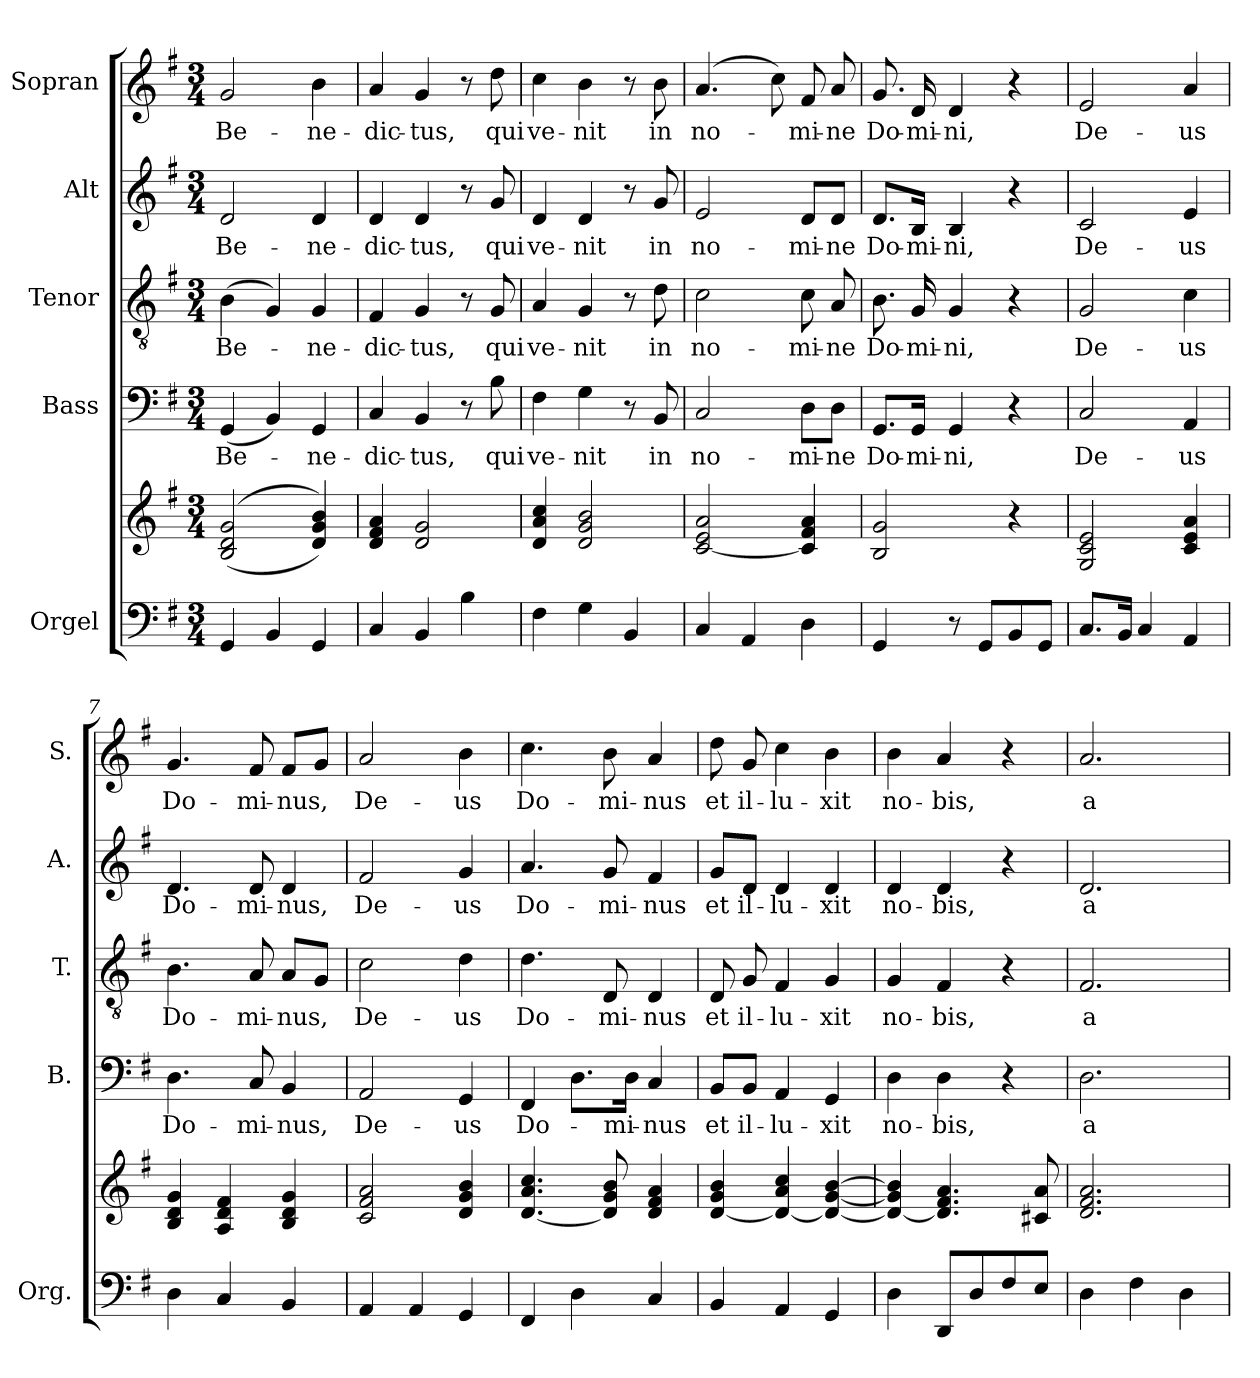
**kern	**kern	**kern	**text	**kern	**text	**kern	**text	**kern	**text
*part5	*part5	*part4	*part4	*part3	*part3	*part2	*part2	*part1	*part1
*staff6	*staff5	*staff4	*staff4	*staff3	*staff3	*staff2	*staff2	*staff1	*staff1
*I"Orgel	*	*I"Bass	*	*I"Tenor	*	*I"Alt	*	*I"Sopran	*
*I'Org.	*	*I'B.	*	*I'T.	*	*I'A.	*	*I'S.	*
*clefF4	*clefG2	*clefF4	*	*clefGv2	*	*clefG2	*	*clefG2	*
*k[f#]	*k[f#]	*k[f#]	*	*k[f#]	*	*k[f#]	*	*k[f#]	*
*G:	*G:	*G:	*	*G:	*	*G:	*	*G:	*
*M3/4	*M3/4	*M3/4	*	*M3/4	*	*M3/4	*	*M3/4	*
=1	=1	=1	=1	=1	=1	=1	=1	=1	=1
!	!	!	!LO:LY:b	!	!LO:LY:b	!	!LO:LY:b	!	!LO:LY:b
4GG/	(<(2B/ 2d/ 2g/	(<4GG/	Be-	(>4B\	Be-	2d/	Be-	2g/	Be-
4BB/	.	4BB/)	.	4G/)	.	.	.	.	.
!	!	!	!LO:LY:b	!	!LO:LY:b	!	!LO:LY:b	!	!LO:LY:b
4GG/	4d/ 4g/ 4b/))	4GG/	-ne-	4G/	-ne-	4d/	-ne-	4b\	-ne-
=2	=2	=2	=2	=2	=2	=2	=2	=2	=2
!	!	!	!LO:LY:b	!	!LO:LY:b	!	!LO:LY:b	!	!LO:LY:b
4C/	4d/ 4f#/ 4a/	4C/	-dic-	4F#/	-dic-	4d/	-dic-	4a/	-dic-
!	!	!	!LO:LY:b	!	!LO:LY:b	!	!LO:LY:b	!	!LO:LY:b
4BB/	2d/ 2g/	4BB/	-tus,	4G/	-tus,	4d/	-tus,	4g/	-tus,
4B\	.	8r	.	8r	.	8r	.	8r	.
!	!	!	!LO:LY:b	!	!LO:LY:b	!	!LO:LY:b	!	!LO:LY:b
.	.	8B\	qui	8G/	qui	8g/	qui	8dd\	qui
=3	=3	=3	=3	=3	=3	=3	=3	=3	=3
!	!	!	!LO:LY:b	!	!LO:LY:b	!	!LO:LY:b	!	!LO:LY:b
4F#\	4d/ 4a/ 4cc/	4F#\	ve-	4A/	ve-	4d/	ve-	4cc\	ve-
!	!	!	!LO:LY:b	!	!LO:LY:b	!	!LO:LY:b	!	!LO:LY:b
4G\	2d/ 2g/ 2b/	4G\	-nit	4G/	-nit	4d/	-nit	4b\	-nit
4BB/	.	8r	.	8r	.	8r	.	8r	.
!	!	!	!LO:LY:b	!	!LO:LY:b	!	!LO:LY:b	!	!LO:LY:b
.	.	8BB/	in	8d\	in	8g/	in	8b\	in
=4	=4	=4	=4	=4	=4	=4	=4	=4	=4
!	!	!	!LO:LY:b	!	!LO:LY:b	!	!LO:LY:b	!	!LO:LY:b
4C/	[2c/ 2e/ 2a/	2C/	no-	2c\	no-	2e/	no-	(4.a/	no-
4AA/	.	.	.	.	.	.	.	.	.
.	.	.	.	.	.	.	.	8cc\)	.
!	!	!	!LO:LY:b	!	!LO:LY:b	!	!LO:LY:b	!	!LO:LY:b
4D\	4c/] 4f#/ 4a/	8D\L	-mi-	8c\	-mi-	8d/L	-mi-	8f#/	-mi-
!	!	!	!LO:LY:b	!	!LO:LY:b	!	!LO:LY:b	!	!LO:LY:b
.	.	8D\J	-ne	8A/	-ne	8d/J	-ne	8a/	-ne
=5	=5	=5	=5	=5	=5	=5	=5	=5	=5
!	!	!	!LO:LY:b	!	!LO:LY:b	!	!LO:LY:b	!	!LO:LY:b
4GG/	2B/ 2g/	8.GG/L	Do-	8.B\	Do-	8.d/L	Do-	8.g/	Do-
!	!	!	!LO:LY:b	!	!LO:LY:b	!	!LO:LY:b	!	!LO:LY:b
.	.	16GG/Jk	-mi-	16G/	-mi-	16B/Jk	-mi-	16d/	-mi-
!	!	!	!LO:LY:b	!	!LO:LY:b	!	!LO:LY:b	!	!LO:LY:b
8r	.	4GG/	-ni,	4G/	-ni,	4B/	-ni,	4d/	-ni,
8GG/L	.	.	.	.	.	.	.	.	.
8BB/	4r	4r	.	4r	.	4r	.	4r	.
8GG/J	.	.	.	.	.	.	.	.	.
=6	=6	=6	=6	=6	=6	=6	=6	=6	=6
!	!	!	!LO:LY:b	!	!LO:LY:b	!	!LO:LY:b	!	!LO:LY:b
8.C/L	2G/ 2c/ 2e/	2C/	De-	2G/	De-	2c/	De-	2e/	De-
16BB/Jk	.	.	.	.	.	.	.	.	.
4C/	.	.	.	.	.	.	.	.	.
!	!	!	!LO:LY:b	!	!LO:LY:b	!	!LO:LY:b	!	!LO:LY:b
4AA/	4c/ 4e/ 4a/	4AA/	-us	4c\	-us	4e/	-us	4a/	-us
!!LO:LB:g=z
=7	=7	=7	=7	=7	=7	=7	=7	=7	=7
!	!	!	!LO:LY:b	!	!LO:LY:b	!	!LO:LY:b	!	!LO:LY:b
4D\	4B/ 4d/ 4g/	4.D\	Do-	4.B\	Do-	4.d/	Do-	4.g/	Do-
4C/	4A/ 4d/ 4f#/	.	.	.	.	.	.	.	.
!	!	!	!LO:LY:b	!	!LO:LY:b	!	!LO:LY:b	!	!LO:LY:b
.	.	8C/	-mi-	8A/	-mi-	8d/	-mi-	8f#/	-mi-
!	!	!	!LO:LY:b	!	!LO:LY:b	!	!LO:LY:b	!	!LO:LY:b
4BB/	4B/ 4d/ 4g/	4BB/	-nus,	8A/L	-nus,	4d/	-nus,	8f#/L	-nus,
.	.	.	.	8G/J	.	.	.	8g/J	.
=8	=8	=8	=8	=8	=8	=8	=8	=8	=8
!	!	!	!LO:LY:b	!	!LO:LY:b	!	!LO:LY:b	!	!LO:LY:b
4AA/	2c/ 2f#/ 2a/	2AA/	De-	2c\	De-	2f#/	De-	2a/	De-
4AA/	.	.	.	.	.	.	.	.	.
!	!	!	!LO:LY:b	!	!LO:LY:b	!	!LO:LY:b	!	!LO:LY:b
4GG/	4d/ 4g/ 4b/	4GG/	-us	4d\	-us	4g/	-us	4b\	-us
=9	=9	=9	=9	=9	=9	=9	=9	=9	=9
!	!	!	!LO:LY:b	!	!LO:LY:b	!	!LO:LY:b	!	!LO:LY:b
4FF#/	[4.d/ 4.a/ 4.cc/	4FF#/	Do-	4.d\	Do-	4.a/	Do-	4.cc\	Do-
4D\	.	8.D\L	.	.	.	.	.	.	.
!	!	!	!	!	!LO:LY:b	!	!LO:LY:b	!	!LO:LY:b
.	8d/] 8g/ 8b/	.	.	8D/	-mi-	8g/	-mi-	8b\	-mi-
!	!	!	!LO:LY:b	!	!	!	!	!	!
.	.	16D\Jk	-mi-	.	.	.	.	.	.
!	!	!	!LO:LY:b	!	!LO:LY:b	!	!LO:LY:b	!	!LO:LY:b
4C/	4d/ 4f#/ 4a/	4C/	-nus	4D/	-nus	4f#/	-nus	4a/	-nus
=10	=10	=10	=10	=10	=10	=10	=10	=10	=10
!	!	!	!LO:LY:b	!	!LO:LY:b	!	!LO:LY:b	!	!LO:LY:b
4BB/	[4d/ 4g/ 4b/	8BB/L	et	8D/	et	8g/L	et	8dd\	et
!	!	!	!LO:LY:b	!	!LO:LY:b	!	!LO:LY:b	!	!LO:LY:b
.	.	8BB/J	il-	8G/	il-	8d/J	il-	8g/	il-
!	!	!	!LO:LY:b	!	!LO:LY:b	!	!LO:LY:b	!	!LO:LY:b
4AA/	4d/_ 4a/ 4cc/	4AA/	-lu-	4F#/	-lu-	4d/	-lu-	4cc\	-lu-
!	!	!	!LO:LY:b	!	!LO:LY:b	!	!LO:LY:b	!	!LO:LY:b
4GG/	4d/_ [4g/ [4b/	4GG/	-xit	4G/	-xit	4d/	-xit	4b\	-xit
=11	=11	=11	=11	=11	=11	=11	=11	=11	=11
!	!	!	!LO:LY:b	!	!LO:LY:b	!	!LO:LY:b	!	!LO:LY:b
4D\	4d/_ 4g/] 4b/]	4D\	no-	4G/	no-	4d/	no-	4b\	no-
!	!	!	!LO:LY:b	!	!LO:LY:b	!	!LO:LY:b	!	!LO:LY:b
8DD/L	4.d/] 4.f#/ 4.a/	4D\	-bis,	4F#/	-bis,	4d/	-bis,	4a/	-bis,
8D/	.	.	.	.	.	.	.	.	.
8F#/	.	4r	.	4r	.	4r	.	4r	.
8E/J	8c#X/ 8a/	.	.	.	.	.	.	.	.
=12	=12	=12	=12	=12	=12	=12	=12	=12	=12
!	!	!	!LO:LY:b	!	!LO:LY:b	!	!LO:LY:b	!	!LO:LY:b
4D\	2.d/ 2.f#/ 2.a/	2.D\	a	2.F#/	a	2.d/	a	2.a/	a
4F#\	.	.	.	.	.	.	.	.	.
4D\	.	.	.	.	.	.	.	.	.
=	=	=	=	=	=	=	=	=	=
*-	*-	*-	*-	*-	*-	*-	*-	*-	*-
